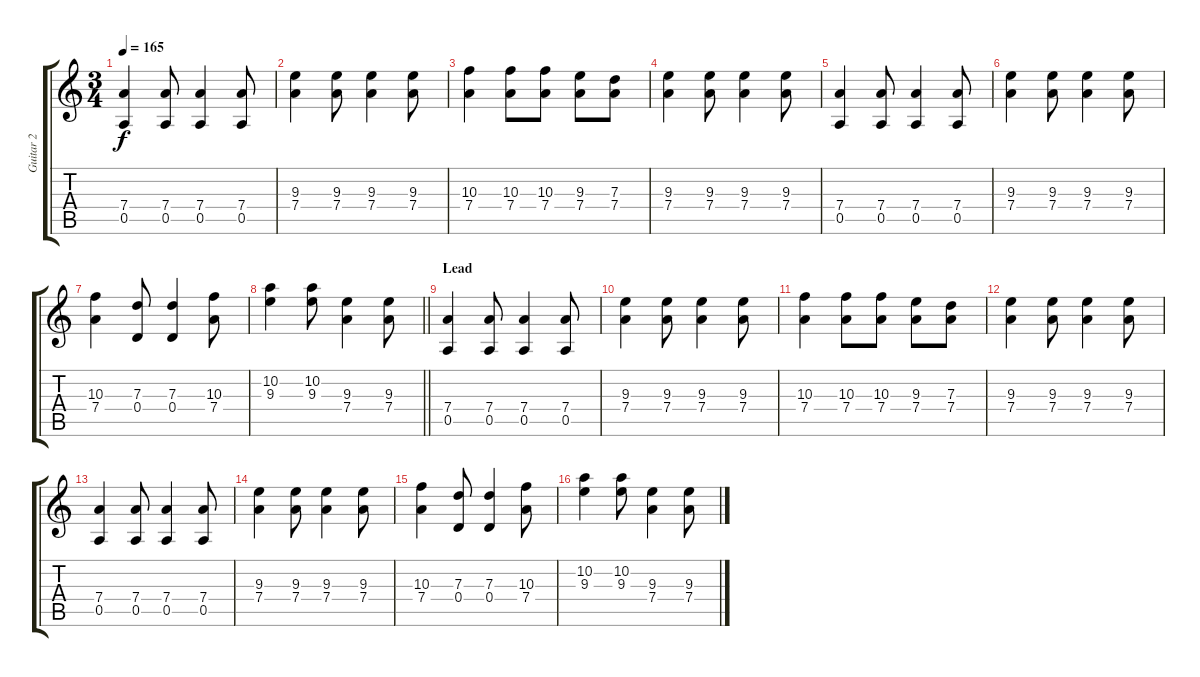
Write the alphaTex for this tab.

\track ("Guitar 2" "Guitar 2") {instrument distortionguitar}
\staff {score tabs}
\tuning (E4 B3 G3 D3 A2 E2) {hide}
\ts (3 4)
\tempo 165
\clef g2
\ks c
(7.4 0.5).4{dy f} (7.4 0.5).8 (7.4 0.5).4 (7.4 0.5).8 |
(9.3 7.4).4 (9.3 7.4).8 (9.3 7.4).4 (9.3 7.4).8 |
(10.3 7.4).4 (10.3 7.4).8 (10.3 7.4).8 (9.3 7.4).8 (7.3 7.4).8 |
(9.3 7.4).4 (9.3 7.4).8 (9.3 7.4).4 (9.3 7.4).8 |
(7.4 0.5).4 (7.4 0.5).8 (7.4 0.5).4 (7.4 0.5).8 |
(9.3 7.4).4 (9.3 7.4).8 (9.3 7.4).4 (9.3 7.4).8 |
(10.3 7.4).4 (7.3 0.4).8 (7.3 0.4).4 (10.3 7.4).8 |
\barLineRight lightlight
(10.2 9.3).4 (10.2 9.3).8 (9.3 7.4).4 (9.3 7.4).8 |
\section ("" "Lead")
(7.4 0.5).4 (7.4 0.5).8 (7.4 0.5).4 (7.4 0.5).8 |
(9.3 7.4).4 (9.3 7.4).8 (9.3 7.4).4 (9.3 7.4).8 |
(10.3 7.4).4 (10.3 7.4).8 (10.3 7.4).8 (9.3 7.4).8 (7.3 7.4).8 |
(9.3 7.4).4 (9.3 7.4).8 (9.3 7.4).4 (9.3 7.4).8 |
(7.4 0.5).4 (7.4 0.5).8 (7.4 0.5).4 (7.4 0.5).8 |
(9.3 7.4).4 (9.3 7.4).8 (9.3 7.4).4 (9.3 7.4).8 |
(10.3 7.4).4 (7.3 0.4).8 (7.3 0.4).4 (10.3 7.4).8 |
(10.2 9.3).4 (10.2 9.3).8 (9.3 7.4).4 (9.3 7.4).8
